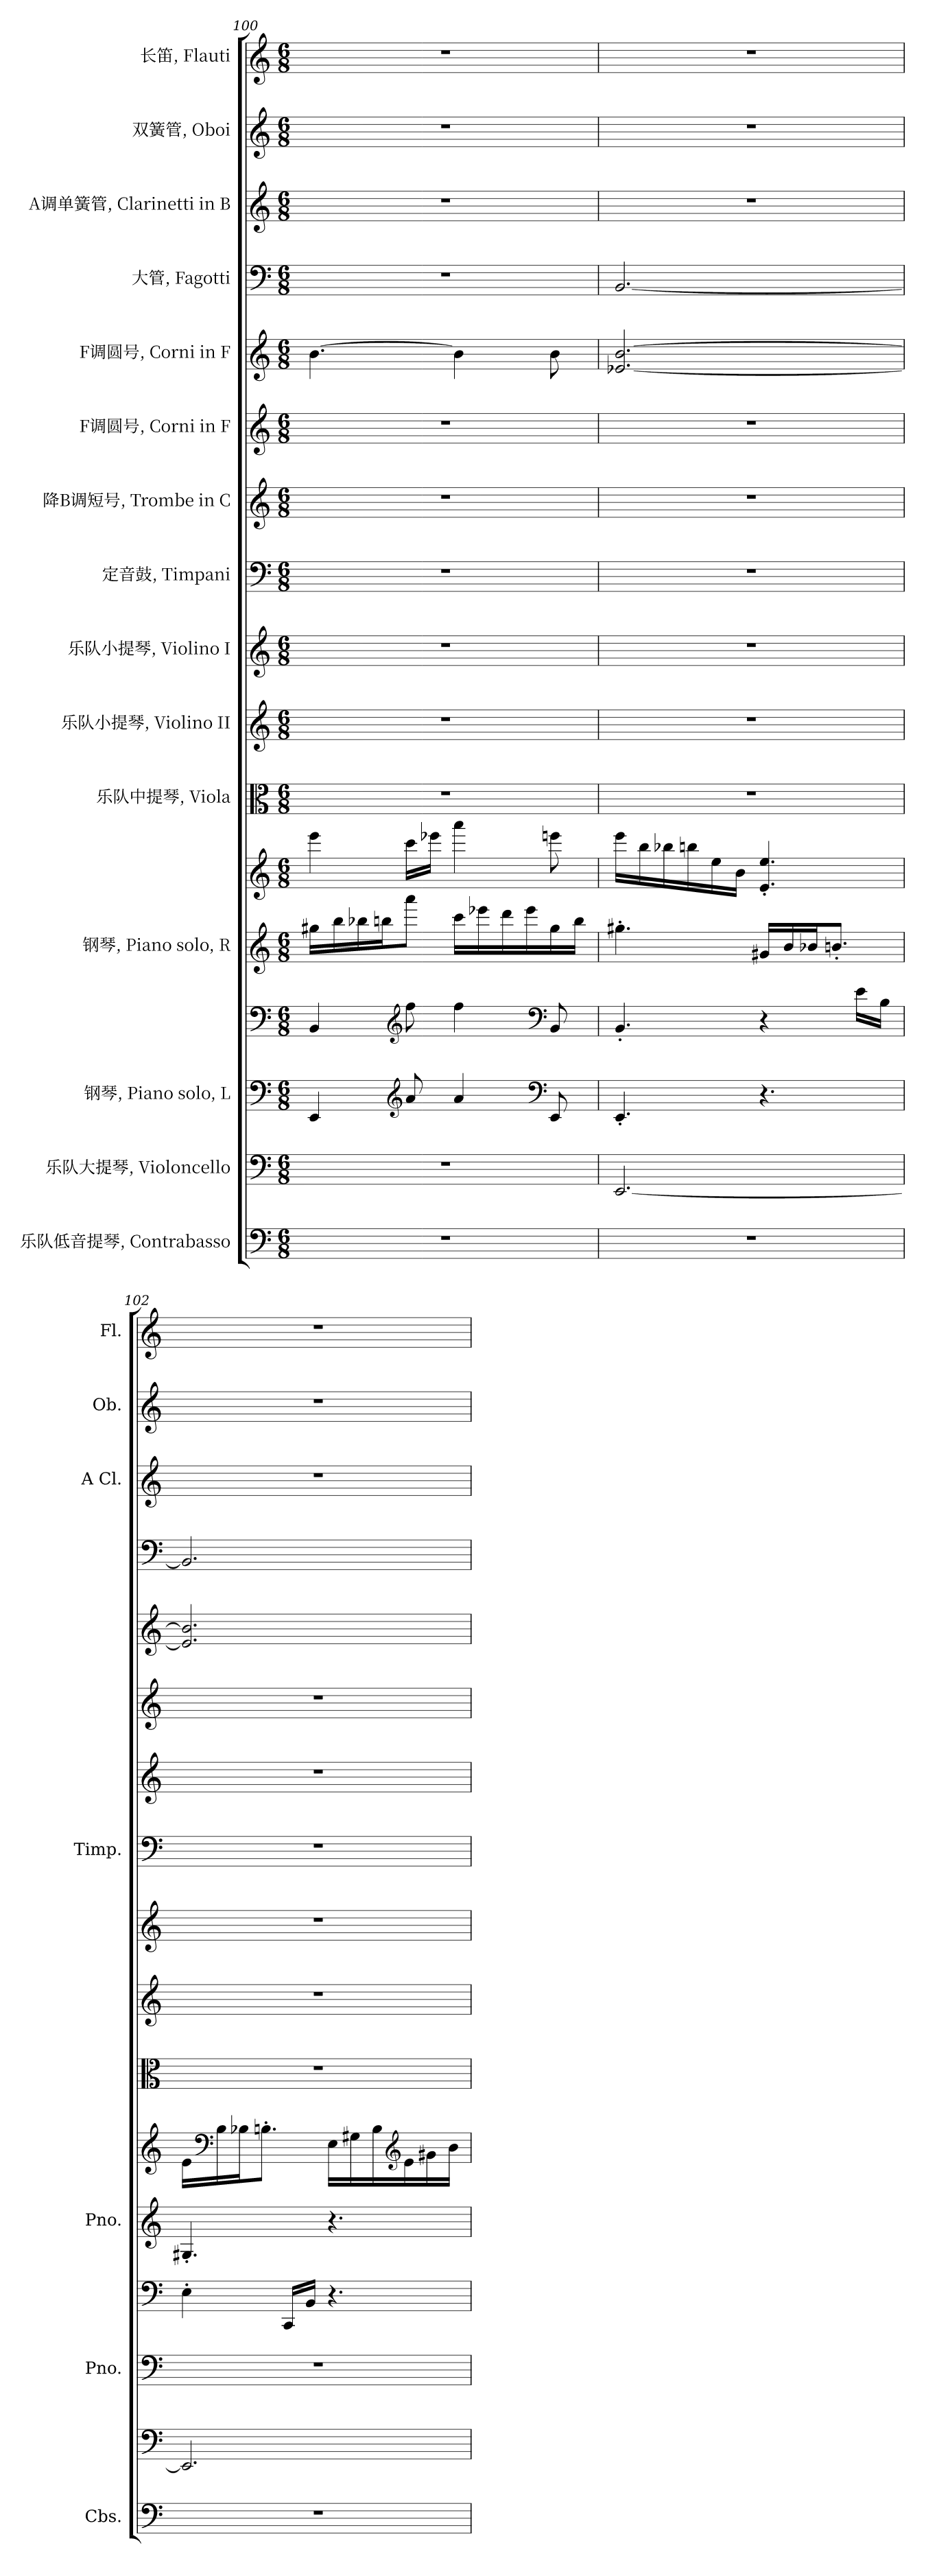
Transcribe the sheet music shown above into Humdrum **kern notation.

**kern	**kern	**kern	**kern	**kern	**kern	**kern	**kern	**kern	**kern	**kern	**kern	**kern	**kern	**kern	**kern	**kern
*part15	*part14	*part13	*part13	*part12	*part12	*part11	*part10	*part9	*part8	*part7	*part6	*part5	*part4	*part3	*part2	*part1
*staff17	*staff16	*staff15	*staff14	*staff13	*staff12	*staff11	*staff10	*staff9	*staff8	*staff7	*staff6	*staff5	*staff4	*staff3	*staff2	*staff1
*I"乐队低音提琴, Contrabasso	*I"乐队大提琴, Violoncello	*I"钢琴, Piano solo, L	*	*I"钢琴, Piano solo, R	*	*I"乐队中提琴, Viola	*I"乐队小提琴, Violino II	*I"乐队小提琴, Violino I	*I"定音鼓, Timpani	*I"降B调短号, Trombe in C	*I"F调圆号, Corni in F	*I"F调圆号, Corni in F	*I"大管, Fagotti	*I"A调单簧管, Clarinetti in B	*I"双簧管, Oboi	*I"长笛, Flauti
*I'Cbs.	*	*I'Pno.	*	*I'Pno.	*	*	*	*	*I'Timp.	*	*	*	*	*I'A Cl.	*I'Ob.	*I'Fl.
*clefF4	*clefF4	*clefF4	*clefF4	*clefG2	*clefG2	*clefC3	*clefG2	*clefG2	*clefF4	*clefG2	*clefG2	*clefG2	*clefF4	*clefG2	*clefG2	*clefG2
*ITrd7c12	*	*	*	*	*	*	*	*	*	*ITrd1c2	*ITrd4c7	*ITrd4c7	*	*ITrd2c3	*	*
*k[]	*k[]	*k[]	*k[]	*k[]	*k[]	*k[]	*k[]	*k[]	*k[]	*k[b-e-]	*k[b-]	*k[b-]	*k[]	*k[f#c#g#]	*k[]	*k[]
*M6/8	*M6/8	*M6/8	*M6/8	*M6/8	*M6/8	*M6/8	*M6/8	*M6/8	*M6/8	*M6/8	*M6/8	*M6/8	*M6/8	*M6/8	*M6/8	*M6/8
*MM140	*MM140	*MM140	*MM140	*MM140	*MM140	*MM140	*MM140	*MM140	*MM140	*MM140	*MM140	*MM140	*MM140	*MM140	*MM140	*MM140
=100	=100	=100	=100	=100	=100	=100	=100	=100	=100	=100	=100	=100	=100	=100	=100	=100
2.r	2.r	4EE/	4BB/	16gg#X\LL	4eee\	2.r	2.r	2.r	2.r	2.r	2.r	[4.e\	2.r	2.r	2.r	2.r
.	.	.	.	16bb\	.	.	.	.	.	.	.	.	.	.	.	.
.	.	.	.	16bb-X\	.	.	.	.	.	.	.	.	.	.	.	.
.	.	.	.	16bbn\J	.	.	.	.	.	.	.	.	.	.	.	.
*	*	*clefG2	*clefG2	*	*	*	*	*	*	*	*	*	*	*	*	*
.	.	8a/	8ff\	8aaa\J	16ccc\LL	.	.	.	.	.	.	.	.	.	.	.
.	.	.	.	.	16eee-X\JJ	.	.	.	.	.	.	.	.	.	.	.
.	.	4a/	4ff\	16ccc\LL	4aaa\	.	.	.	.	.	.	4e\]	.	.	.	.
.	.	.	.	16eee-X\	.	.	.	.	.	.	.	.	.	.	.	.
.	.	.	.	16ddd\	.	.	.	.	.	.	.	.	.	.	.	.
.	.	.	.	16eee-\	.	.	.	.	.	.	.	.	.	.	.	.
*	*	*clefF4	*clefF4	*	*	*	*	*	*	*	*	*	*	*	*	*
.	.	8EE/	8BB/	16gg#\	8eeen\	.	.	.	.	.	.	8e\	.	.	.	.
.	.	.	.	16bb\JJ	.	.	.	.	.	.	.	.	.	.	.	.
!!LO:PB:g=z
=101	=101	=101	=101	=101	=101	=101	=101	=101	=101	=101	=101	=101	=101	=101	=101	=101
*	*	*	*	*	*	*	*	*	*	*	*	*	*	*	*	*MM140
2.r	[2.EE/	4.EE'/	4.BB'/	4.gg#X'\	16eee\LL	2.r	2.r	2.r	2.r	2.r	2.r	[2.A-X/ [2.e/	[2.BB/	2.r	2.r	2.r
.	.	.	.	.	16bb\	.	.	.	.	.	.	.	.	.	.	.
.	.	.	.	.	16bb-X\	.	.	.	.	.	.	.	.	.	.	.
.	.	.	.	.	16bbn\	.	.	.	.	.	.	.	.	.	.	.
.	.	.	.	.	16ee\	.	.	.	.	.	.	.	.	.	.	.
.	.	.	.	.	16b\JJ	.	.	.	.	.	.	.	.	.	.	.
.	.	4.r	4r	16g#X/LL	4.e/' 4.ee/'	.	.	.	.	.	.	.	.	.	.	.
.	.	.	.	16b/	.	.	.	.	.	.	.	.	.	.	.	.
.	.	.	.	16b-X/J	.	.	.	.	.	.	.	.	.	.	.	.
.	.	.	.	8.bn'/J	.	.	.	.	.	.	.	.	.	.	.	.
.	.	.	16e\LL	.	.	.	.	.	.	.	.	.	.	.	.	.
.	.	.	16B\JJ	.	.	.	.	.	.	.	.	.	.	.	.	.
=102	=102	=102	=102	=102	=102	=102	=102	=102	=102	=102	=102	=102	=102	=102	=102	=102
*	*	*	*	*	*	*	*	*	*	*	*	*	*	*	*	*MM140
2.r	2.EE/]	2.r	4E'\	4.G#X'/	16e\LL	2.r	2.r	2.r	2.r	2.r	2.r	2.A-/] 2.e/]	2.BB/]	2.r	2.r	2.r
*	*	*	*	*	*clefF4	*	*	*	*	*	*	*	*	*	*	*
.	.	.	.	.	16B\	.	.	.	.	.	.	.	.	.	.	.
.	.	.	.	.	16B-X\J	.	.	.	.	.	.	.	.	.	.	.
.	.	.	.	.	8.Bn'\J	.	.	.	.	.	.	.	.	.	.	.
.	.	.	16CC/LL	.	.	.	.	.	.	.	.	.	.	.	.	.
.	.	.	16BB/JJ	.	.	.	.	.	.	.	.	.	.	.	.	.
.	.	.	4.r	4.r	16E\LL	.	.	.	.	.	.	.	.	.	.	.
.	.	.	.	.	16G#X\	.	.	.	.	.	.	.	.	.	.	.
.	.	.	.	.	16B\	.	.	.	.	.	.	.	.	.	.	.
*	*	*	*	*	*clefG2	*	*	*	*	*	*	*	*	*	*	*
.	.	.	.	.	16e\	.	.	.	.	.	.	.	.	.	.	.
.	.	.	.	.	16g#X\	.	.	.	.	.	.	.	.	.	.	.
.	.	.	.	.	16b\JJ	.	.	.	.	.	.	.	.	.	.	.
=	=	=	=	=	=	=	=	=	=	=	=	=	=	=	=	=
*-	*-	*-	*-	*-	*-	*-	*-	*-	*-	*-	*-	*-	*-	*-	*-	*-
